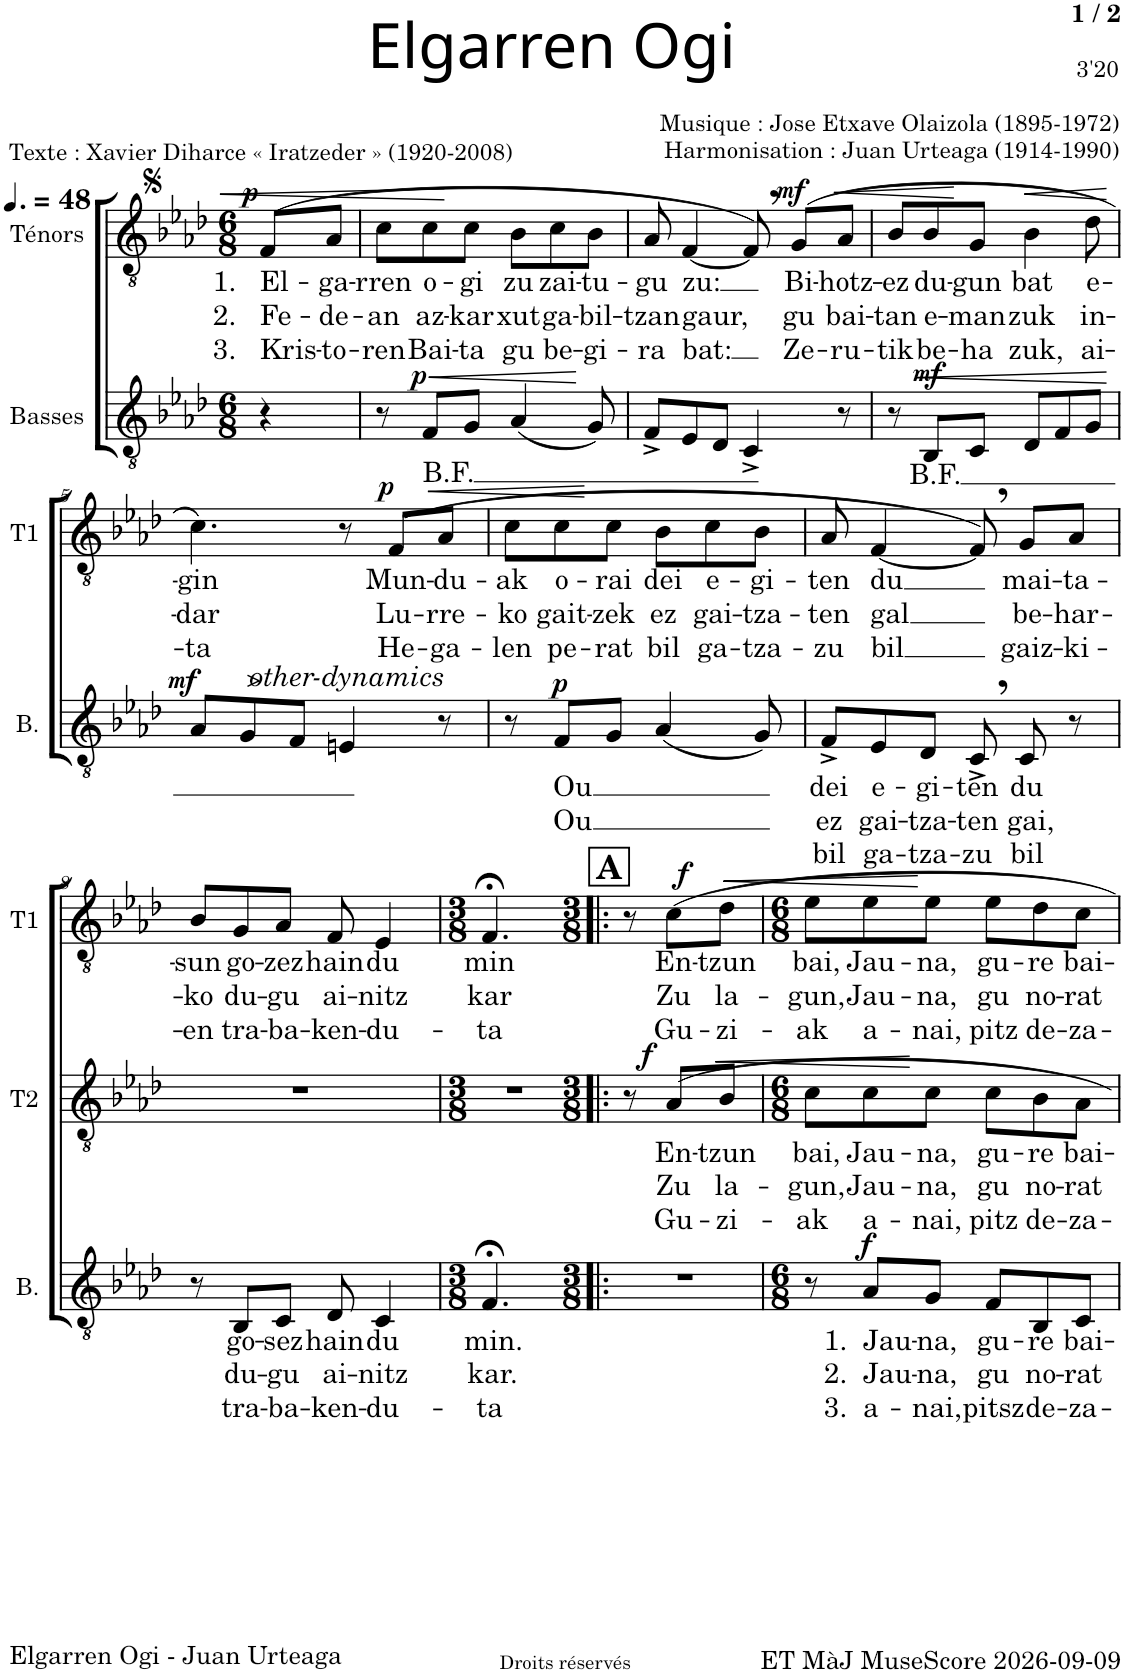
**kern	**text	**text	**text	**dynam	**kern	**text	**text	**text	**dynam	**kern	**text	**text	**text	**dynam
*part3	*part3	*part3	*part3	*part3	*part2	*part2	*part2	*part2	*part2	*part1	*part1	*part1	*part1	*part1
*staff3	*staff3	*staff3	*staff3	*staff3	*staff2	*staff2	*staff2	*staff2	*staff2	*staff1	*staff1	*staff1	*staff1	*staff1
*I"Basses	*	*	*	*	*I"Ténor 2	*	*	*	*	*I"Ténors	*	*	*	*
*I'B.	*	*	*	*	*I'T2	*	*	*	*	*I'T1	*	*	*	*
*	*	*	*	*	*stria5	*	*	*	*	*	*	*	*	*
*clefGv2	*	*	*	*	*clefGv2	*	*	*	*	*clefGv2	*	*	*	*
*k[b-e-a-d-]	*	*	*	*	*k[b-e-a-d-]	*	*	*	*	*k[b-e-a-d-]	*	*	*	*
*M6/8	*	*	*	*	*M6/8	*	*	*	*	*M6/8	*	*	*	*
*MM72	*	*	*	*	*MM72	*	*	*	*	*MM72	*	*	*	*
=1	=1	=1	=1	=1	=1	=1	=1	=1	=1	=1	=1	=1	=1	=1
!	!	!	!	!	!	!	!	!	!	!	!LO:LY:b	!LO:LY:b	!LO:LY:b	!LO:HP:b
!	!	!	!	!	!	!	!	!	!	!	!	!	!	!LO:DY:n=1:a
4r	.	.	.	.	2.r	.	.	.	.	(8F/L	1. El-	2. Fe-	3. Kris-	< p
!	!	!	!	!	!	!	!	!	!	!	!LO:LY:b	!LO:LY:b	!LO:LY:b	!
.	.	.	.	.	.	.	.	.	.	8A-/J	-ga-	-de-	-to-	.
2ryy	.	.	.	.	.	.	.	.	.	2ryy	.	.	.	.
=2	=2	=2	=2	=2	=2	=2	=2	=2	=2	=2	=2	=2	=2	=2
!	!	!	!	!	!	!	!	!	!	!	!LO:LY:b	!LO:LY:b	!LO:LY:b	!
8r	.	.	.	.	2.r	.	.	.	.	8c\L	-rren	-an	-ren	.
!	!LO:LY:b	!	!	!LO:HP:b	!	!	!	!	!	!	!LO:LY:b	!LO:LY:b	!LO:LY:b	!
!	!	!	!	!LO:DY:n=1:a	!	!	!	!	!	!	!	!	!	!
8F/L	B.F.	.	.	< p	.	.	.	.	.	8c\	o-	az-	Bai-	.
!	!	!	!	!	!	!	!	!	!	!	!LO:LY:b	!LO:LY:b	!LO:LY:b	!
8G/J	.	.	.	.	.	.	.	.	.	8c\J	-gi	-kar	-ta	[
!	!	!	!	!	!	!	!	!	!	!	!LO:LY:b	!LO:LY:b	!LO:LY:b	!
(4A-/	.	.	.	.	.	.	.	.	.	8B-\L	zu	xut	gu	.
!	!	!	!	!	!	!	!	!	!	!	!LO:LY:b	!LO:LY:b	!LO:LY:b	!
.	.	.	.	.	.	.	.	.	.	8c\	zai-	ga-	be-	.
!	!	!	!	!	!	!	!	!	!	!	!LO:LY:b	!LO:LY:b	!LO:LY:b	!
8G/)	.	.	.	[	.	.	.	.	.	8B-\J	-tu-	-bil-	-gi-	.
=3	=3	=3	=3	=3	=3	=3	=3	=3	=3	=3	=3	=3	=3	=3
!	!	!	!	!	!	!	!	!	!	!	!LO:LY:b	!LO:LY:b	!LO:LY:b	!
8F^/L	.	.	.	.	2.r	.	.	.	.	8A-/	-gu	-tzan	-ra	.
!	!	!	!	!	!	!	!	!	!	!	!LO:LY:b	!LO:LY:b	!LO:LY:b	!
8E-/	.	.	.	.	.	.	.	.	.	[4F/	zu:	gaur,	bat:	.
8D-/J	.	.	.	.	.	.	.	.	.	.	.	.	.	.
4C^/	.	.	.	.	.	.	.	.	.	8F,/])	.	.	.	.
!	!	!	!	!	!	!	!	!	!	!	!LO:LY:b	!LO:LY:b	!LO:LY:b	!LO:DY:a
.	.	.	.	.	.	.	.	.	.	(8G/L	Bi-	gu	Ze-	mf
!	!	!	!	!	!	!	!	!	!	!	!LO:LY:b	!LO:LY:b	!LO:LY:b	!LO:HP:b
8r	.	.	.	.	.	.	.	.	.	8A-/J	-hotz-	bai-	-ru-	<
=4	=4	=4	=4	=4	=4	=4	=4	=4	=4	=4	=4	=4	=4	=4
!	!	!	!	!	!	!	!	!	!	!	!LO:LY:b	!LO:LY:b	!LO:LY:b	!
8r	.	.	.	.	2.r	.	.	.	.	8B-/L	-ez	-tan	-tik	.
!	!LO:LY:b	!	!	!LO:DY:a	!	!	!	!	!	!	!LO:LY:b	!LO:LY:b	!LO:LY:b	!
8BB-/L	B.F.	.	.	mf	.	.	.	.	.	8B-/	du-	e-	be-	.
!	!	!	!	!LO:HP:b	!	!	!	!	!	!	!LO:LY:b	!LO:LY:b	!LO:LY:b	!
8C/J	.	.	.	<	.	.	.	.	.	8G/J	-gun	-man	-ha	[
!	!	!	!	!	!	!	!	!	!	!	!LO:LY:b	!LO:LY:b	!LO:LY:b	!LO:HP:b
8D-/L	.	.	.	.	.	.	.	.	.	4B-\	bat	zuk	zuk,	<
8F/	.	.	.	.	.	.	.	.	.	.	.	.	.	.
!	!	!	!	!	!	!	!	!	!	!	!LO:LY:b	!LO:LY:b	!LO:LY:b	!
8G/J	.	.	.	.	.	.	.	.	.	8d-\	e-	in-	ai-	.
.	.	.	.	[	.	.	.	.	.	.	.	.	.	[
!!LO:LB:g=z
=5	=5	=5	=5	=5	=5	=5	=5	=5	=5	=5	=5	=5	=5	=5
!	!	!	!	!LO:DY:a	!	!	!	!	!	!	!LO:LY:b	!LO:LY:b	!LO:LY:b	!
8A-/L	.	.	.	mf	2.r	.	.	.	.	4.c\)	-gin	-dar	-ta	.
!	!	!	!	!LO:HP:b	!	!	!	!	!	!	!	!	!	!
8G/	.	.	.	>	.	.	.	.	.	.	.	.	.	.
8F/J	.	.	.	.	.	.	.	.	.	.	.	.	.	.
!	!	!	!	!LO:DY:n=1:a	!	!	!	!	!	!	!	!	!	!
4En/	.	.	.	] other-dynamics	.	.	.	.	.	8r	.	.	.	.
!	!	!	!	!	!	!	!	!	!	!	!LO:LY:b	!LO:LY:b	!LO:LY:b	!LO:DY:a
.	.	.	.	.	.	.	.	.	.	(8F/L	Mun-	Lu-	He-	p
!	!	!	!	!	!	!	!	!	!	!	!LO:LY:b	!LO:LY:b	!LO:LY:b	!LO:HP:b
8r	.	.	.	.	.	.	.	.	.	8A-/J	-du-	-rre-	-ga-	<
=6	=6	=6	=6	=6	=6	=6	=6	=6	=6	=6	=6	=6	=6	=6
!	!	!	!	!	!	!	!	!	!	!	!LO:LY:b	!LO:LY:b	!LO:LY:b	!
8r	.	.	.	.	2.r	.	.	.	.	8c\L	-ak	-ko	-len	.
!	!LO:LY:b	!LO:LY:b	!	!LO:DY:a	!	!	!	!	!	!	!LO:LY:b	!LO:LY:b	!LO:LY:b	!
8F/L	Ou	Ou	.	p	.	.	.	.	.	8c\	o-	gait-	pe-	.
!	!	!	!	!	!	!	!	!	!	!	!LO:LY:b	!LO:LY:b	!LO:LY:b	!
8G/J	.	.	.	.	.	.	.	.	.	8c\J	-rai	-zek	-rat	[
!	!	!	!	!	!	!	!	!	!	!	!LO:LY:b	!LO:LY:b	!LO:LY:b	!
(4A-/	.	.	.	.	.	.	.	.	.	8B-\L	dei	ez	bil	.
!	!	!	!	!	!	!	!	!	!	!	!LO:LY:b	!LO:LY:b	!LO:LY:b	!
.	.	.	.	.	.	.	.	.	.	8c\	e-	gai-	ga-	.
!	!	!	!	!	!	!	!	!	!	!	!LO:LY:b	!LO:LY:b	!LO:LY:b	!
8G/)	.	.	.	.	.	.	.	.	.	8B-\J	-gi-	-tza-	-tza-	.
=7	=7	=7	=7	=7	=7	=7	=7	=7	=7	=7	=7	=7	=7	=7
!	!LO:LY:b	!LO:LY:b	!LO:LY:b	!	!	!	!	!	!	!	!LO:LY:b	!LO:LY:b	!LO:LY:b	!
8F^/L	dei	ez	bil	.	2.r	.	.	.	.	8A-/	-ten	-ten	-zu	.
!	!LO:LY:b	!LO:LY:b	!LO:LY:b	!	!	!	!	!	!	!	!LO:LY:b	!LO:LY:b	!LO:LY:b	!
8E-/	e-	gai-	ga-	.	.	.	.	.	.	[4F/	du	gal	bil	.
!	!LO:LY:b	!LO:LY:b	!LO:LY:b	!	!	!	!	!	!	!	!	!	!	!
8D-/J	-gi-	-tza-	-tza-	.	.	.	.	.	.	.	.	.	.	.
!	!LO:LY:b	!LO:LY:b	!LO:LY:b	!	!	!	!	!	!	!	!	!	!	!
8C^,/	-ten	-ten	-zu	.	.	.	.	.	.	8F,/])	.	.	.	.
!	!LO:LY:b	!LO:LY:b	!LO:LY:b	!	!	!	!	!	!	!	!LO:LY:b	!LO:LY:b	!LO:LY:b	!
8C/	du	gai,	bil	.	.	.	.	.	.	8G/L	mai-	be-	gaiz-	.
!	!	!	!	!	!	!	!	!	!	!	!LO:LY:b	!LO:LY:b	!LO:LY:b	!
8r	.	.	.	.	.	.	.	.	.	8A-/J	-ta-	-har-	-ki-	.
!!LO:LB:g=z
=8	=8	=8	=8	=8	=8	=8	=8	=8	=8	=8	=8	=8	=8	=8
!	!	!	!	!	!	!	!	!	!	!	!LO:LY:b	!LO:LY:b	!LO:LY:b	!
8r	.	.	.	.	2.r	.	.	.	.	8B-/L	-sun	-ko	-en	.
!	!LO:LY:b	!LO:LY:b	!LO:LY:b	!	!	!	!	!	!	!	!LO:LY:b	!LO:LY:b	!LO:LY:b	!
8BB-/L	go-	du-	tra-	.	.	.	.	.	.	8G/	go-	du-	tra-	.
!	!LO:LY:b	!LO:LY:b	!LO:LY:b	!	!	!	!	!	!	!	!LO:LY:b	!LO:LY:b	!LO:LY:b	!
8C/J	-sez	-gu	-ba-	.	.	.	.	.	.	8A-/J	-zez	-gu	-ba-	.
!	!LO:LY:b	!LO:LY:b	!LO:LY:b	!	!	!	!	!	!	!	!LO:LY:b	!LO:LY:b	!LO:LY:b	!
8D-/	hain	ai-	-ken-	.	.	.	.	.	.	8F/	hain	ai-	-ken-	.
!	!LO:LY:b	!LO:LY:b	!LO:LY:b	!	!	!	!	!	!	!	!LO:LY:b	!LO:LY:b	!LO:LY:b	!
4C/	du	-nitz	-du-	.	.	.	.	.	.	4E-/	du	-nitz	-du-	.
=9	=9	=9	=9	=9	=9	=9	=9	=9	=9	=9	=9	=9	=9	=9
*M3/8	*	*	*	*	*M3/8	*	*	*	*	*M3/8	*	*	*	*
!	!LO:LY:b	!LO:LY:b	!LO:LY:b	!	!	!	!	!	!	!	!LO:LY:b	!LO:LY:b	!LO:LY:b	!
4.F;</	min.	kar.	-ta	.	4.r	.	.	.	.	4.F;</	min	kar	-ta	.
!!LO:REH:place=s1:a:B:cj:fs=14:t=A
=10!|:	=10!|:	=10!|:	=10!|:	=10!|:	=10!|:	=10!|:	=10!|:	=10!|:	=10!|:	=10!|:	=10!|:	=10!|:	=10!|:	=10!|:
*M3/8	*	*	*	*	*M3/8	*	*	*	*	*M3/8	*	*	*	*
4.r	.	.	.	.	8r	.	.	.	.	8r	.	.	.	.
!	!	!	!	!	!	!LO:LY:b	!LO:LY:b	!LO:LY:b	!LO:DY:a	!	!LO:LY:b	!LO:LY:b	!LO:LY:b	!LO:DY:a
.	.	.	.	.	8A-/L	En-	Zu	Gu-	f	8c\L	En-	Zu	Gu-	f
!	!	!	!	!	!	!LO:LY:b	!LO:LY:b	!LO:LY:b	!LO:HP:b	!	!LO:LY:b	!LO:LY:b	!LO:LY:b	!LO:HP:b
.	.	.	.	.	8B-/J	-tzun	la-	-zi-	<	8d-\J	-tzun	la-	-zi-	<
=11	=11	=11	=11	=11	=11	=11	=11	=11	=11	=11	=11	=11	=11	=11
*M6/8	*	*	*	*	*M6/8	*	*	*	*	*M6/8	*	*	*	*
!	!	!	!	!	!	!LO:LY:b	!LO:LY:b	!LO:LY:b	!	!	!LO:LY:b	!LO:LY:b	!LO:LY:b	!
8r	.	.	.	.	8c\L	bai,	-gun,	-ak	.	8e-\L	bai,	-gun,	-ak	.
!	!LO:LY:b	!LO:LY:b	!LO:LY:b	!LO:DY:a	!	!LO:LY:b	!LO:LY:b	!LO:LY:b	!	!	!LO:LY:b	!LO:LY:b	!LO:LY:b	!
8A-/L	1. Jau-	2. Jau-	3. a-	f	8c\	Jau-	Jau-	a-	.	8e-\	Jau-	Jau-	a-	.
!	!LO:LY:b	!LO:LY:b	!LO:LY:b	!	!	!LO:LY:b	!LO:LY:b	!LO:LY:b	!	!	!LO:LY:b	!LO:LY:b	!LO:LY:b	!
8G/J	-na,	-na,	-nai,	.	8c\J	-na,	-na,	-nai,	[	8e-\J	-na,	-na,	-nai,	[
!	!LO:LY:b	!LO:LY:b	!LO:LY:b	!	!	!LO:LY:b	!LO:LY:b	!LO:LY:b	!	!	!LO:LY:b	!LO:LY:b	!LO:LY:b	!
8F/L	gu-	gu	pitsz	.	8c\L	gu-	gu	pitz	.	8e-\L	gu-	gu	pitz	.
!	!LO:LY:b	!LO:LY:b	!LO:LY:b	!	!	!LO:LY:b	!LO:LY:b	!LO:LY:b	!	!	!LO:LY:b	!LO:LY:b	!LO:LY:b	!
8BB-/	-re	no-	de-	.	8B-\	-re	no-	de-	.	8d-\	-re	no-	de-	.
!	!LO:LY:b	!LO:LY:b	!LO:LY:b	!	!	!LO:LY:b	!LO:LY:b	!LO:LY:b	!	!	!LO:LY:b	!LO:LY:b	!LO:LY:b	!
8C/J	bai-	-rat	-za-	.	8A-\J	bai-	-rat	-za-	.	8c\J	bai-	-rat	-za-	.
=	=	=	=	=	=	=	=	=	=	=	=	=	=	=
*-	*-	*-	*-	*-	*-	*-	*-	*-	*-	*-	*-	*-	*-	*-
